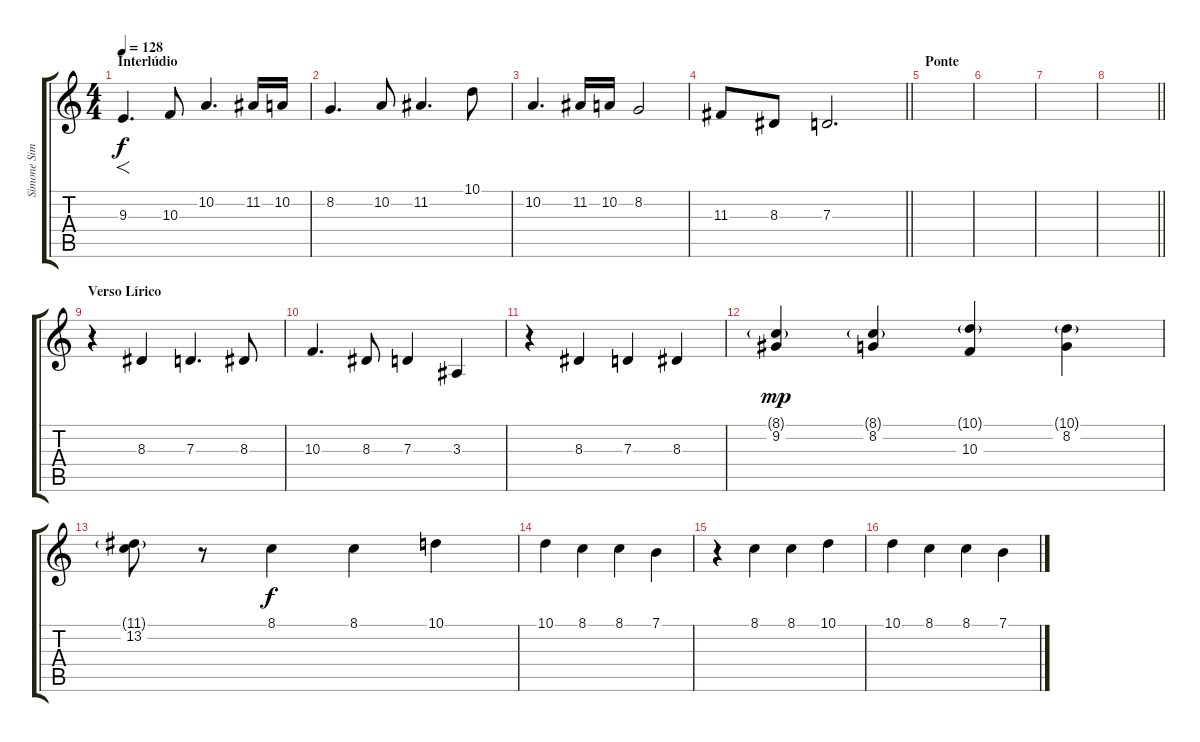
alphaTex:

\track ("Simone Simons" "Simone Sim") {instrument pad4choir}
\staff {score tabs}
\tuning (E4 B3 G3 D3 A2 E2) {hide}
\ts (4 4)
\section ("" "Interlúdio")
\tempo 128
\clef g2
\ks c
9.3.4{f d dy f} 10.3.8 10.2.4{d} 11.2.16 10.2.16 |
8.2.4{d} 10.2.8 11.2.4{d} 10.1.8 |
10.2.4{d} 11.2.16 10.2.16 8.2.2 |
\barLineRight lightlight
11.3.8 8.3.8 7.3.2{d} |
\section ("" "Ponte")
|
|
|
\barLineRight lightlight
|
\section ("" "Verso Lírico")
r.4 8.3.4 7.3.4{d} 8.3.8 |
10.3.4{d} 8.3.8 7.3.4 3.3.4 |
r.4 8.3.4 7.3.4 8.3.4 |
(8.1{g} 9.2).4{dy mp} (8.1{g} 8.2).4 (10.1{g} 10.3).4 (10.1{g} 8.2).4 |
(11.1{g} 13.2).8 r.8 8.1.4{dy f} 8.1.4 10.1.4 |
10.1.4 8.1.4 8.1.4 7.1.4 |
r.4 8.1.4 8.1.4 10.1.4 |
10.1.4 8.1.4 8.1.4 7.1.4
